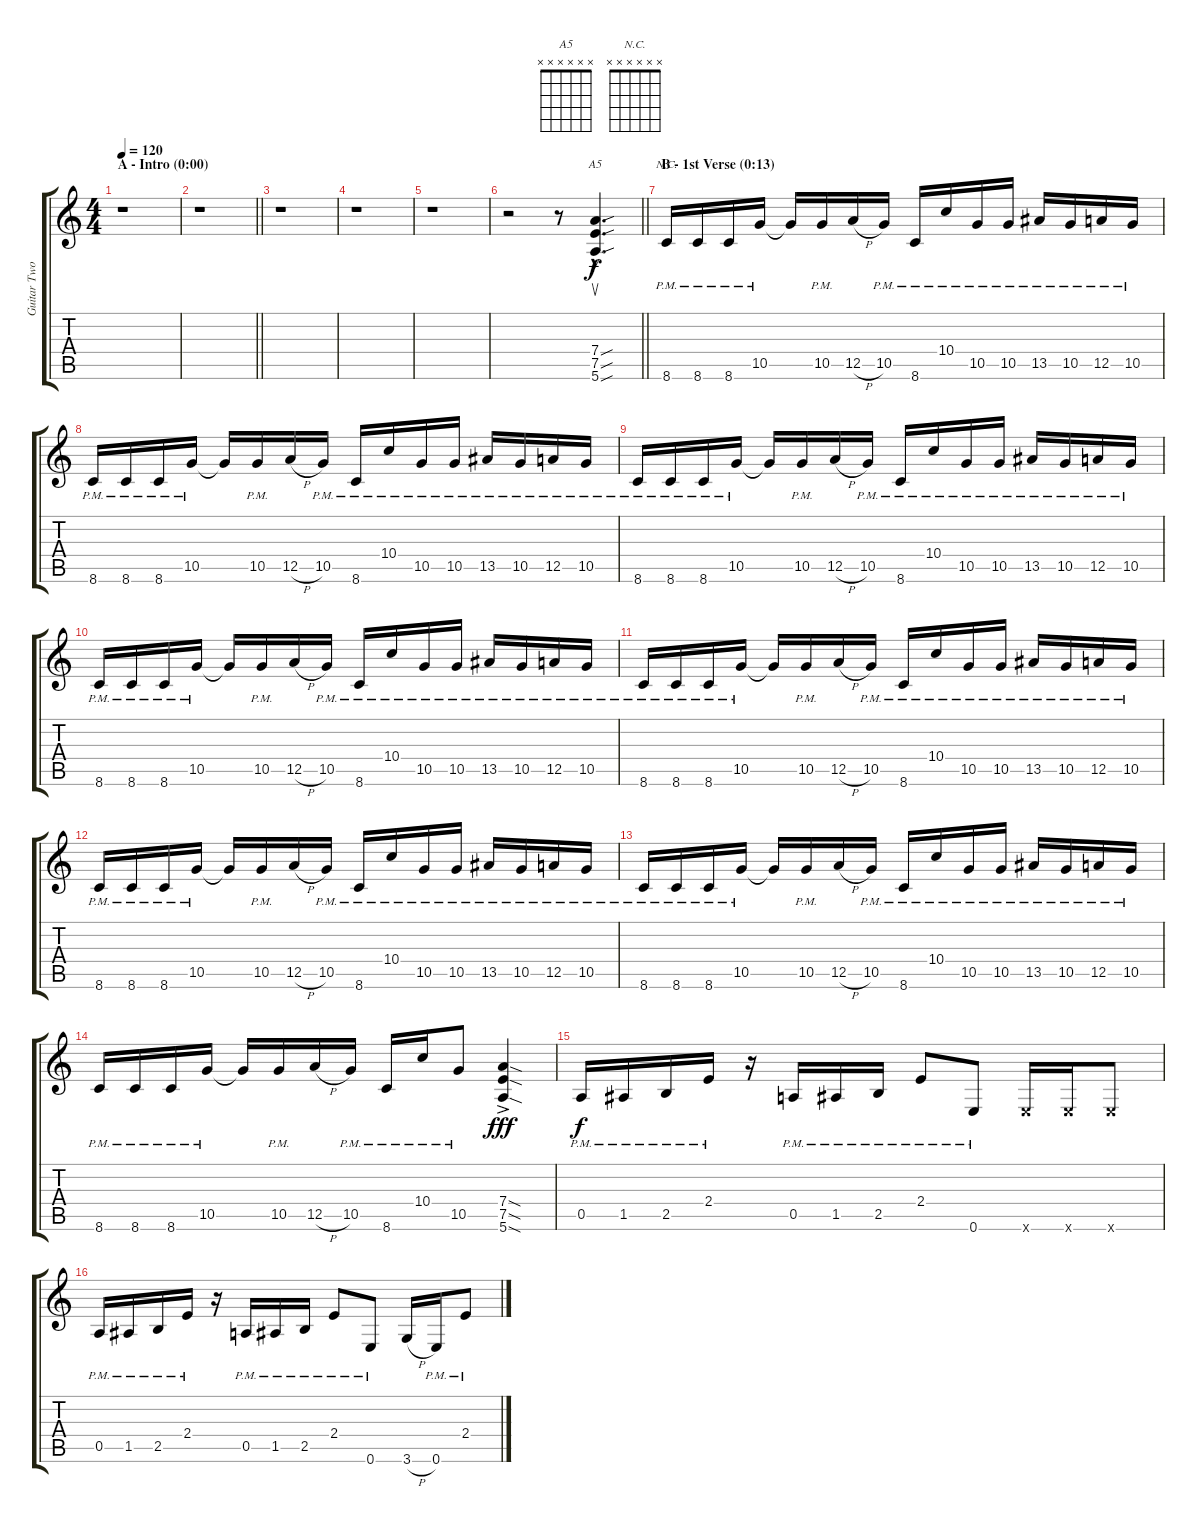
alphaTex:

\track ("Guitar Two" "Guitar Two") {instrument distortionguitar}
\staff {score tabs}
\tuning (E4 B3 G3 D3 A2 E2) {hide}
\chord ("A5" x x x x x x) {firstfret 0}
\chord ("N.C." x x x x x x) {firstfret 0}
\ts (4 4)
\section ("" "A - Intro (0:00)")
\tempo 120
\clef g2
\ks c
r.1{dy f instrument distortionguitar} |
\barLineRight lightlight
r.1 |
r.1 |
r.1 |
r.1 |
\barLineRight lightlight
r.2 r.8 (7.4{sou hac} 7.5{sou hac} 5.6{sou hac}).4{d su ch "A5"} |
\section ("" "B - 1st Verse (0:13)")
8.6{pm}.16{ch "N.C."} 8.6{pm}.16 8.6{pm}.16 10.5{pm}.16 10.5{t}.16 10.5{pm}.16 12.5{h}.16 10.5{pm}.16 8.6{pm}.16 10.4{pm}.16 10.5{pm}.16 10.5{pm}.16 13.5{pm}.16 10.5{pm}.16 12.5{pm}.16 10.5{pm}.16 |
8.6{pm}.16 8.6{pm}.16 8.6{pm}.16 10.5{pm}.16 10.5{t}.16 10.5{pm}.16 12.5{h}.16 10.5{pm}.16 8.6{pm}.16 10.4{pm}.16 10.5{pm}.16 10.5{pm}.16 13.5{pm}.16 10.5{pm}.16 12.5{pm}.16 10.5{pm}.16 |
8.6{pm}.16 8.6{pm}.16 8.6{pm}.16 10.5{pm}.16 10.5{t}.16 10.5{pm}.16 12.5{h}.16 10.5{pm}.16 8.6{pm}.16 10.4{pm}.16 10.5{pm}.16 10.5{pm}.16 13.5{pm}.16 10.5{pm}.16 12.5{pm}.16 10.5{pm}.16 |
8.6{pm}.16 8.6{pm}.16 8.6{pm}.16 10.5{pm}.16 10.5{t}.16 10.5{pm}.16 12.5{h}.16 10.5{pm}.16 8.6{pm}.16 10.4{pm}.16 10.5{pm}.16 10.5{pm}.16 13.5{pm}.16 10.5{pm}.16 12.5{pm}.16 10.5{pm}.16 |
8.6{pm}.16 8.6{pm}.16 8.6{pm}.16 10.5{pm}.16 10.5{t}.16 10.5{pm}.16 12.5{h}.16 10.5{pm}.16 8.6{pm}.16 10.4{pm}.16 10.5{pm}.16 10.5{pm}.16 13.5{pm}.16 10.5{pm}.16 12.5{pm}.16 10.5{pm}.16 |
8.6{pm}.16 8.6{pm}.16 8.6{pm}.16 10.5{pm}.16 10.5{t}.16 10.5{pm}.16 12.5{h}.16 10.5{pm}.16 8.6{pm}.16 10.4{pm}.16 10.5{pm}.16 10.5{pm}.16 13.5{pm}.16 10.5{pm}.16 12.5{pm}.16 10.5{pm}.16 |
8.6{pm}.16 8.6{pm}.16 8.6{pm}.16 10.5{pm}.16 10.5{t}.16 10.5{pm}.16 12.5{h}.16 10.5{pm}.16 8.6{pm}.16 10.4{pm}.16 10.5{pm}.16 10.5{pm}.16 13.5{pm}.16 10.5{pm}.16 12.5{pm}.16 10.5{pm}.16 |
8.6{pm}.16 8.6{pm}.16 8.6{pm}.16 10.5{pm}.16 10.5{t}.16 10.5{pm}.16 12.5{h}.16 10.5{pm}.16 8.6{pm}.16 10.4{pm}.16 10.5{pm}.8 (7.4{sod} 7.5{sod} 5.6{sod ac}).4{dy fff} |
0.5{pm}.16{dy f} 1.5{pm}.16 2.5{pm}.16 2.4{pm}.16 r.16 0.5{pm}.16 1.5{pm}.16 2.5{pm}.16 2.4{pm}.8 0.6{pm}.8 0.6{x}.16 0.6{x}.16 0.6{x}.8 |
0.5{pm}.16 1.5{pm}.16 2.5{pm}.16 2.4{pm}.16 r.16 0.5{pm}.16 1.5{pm}.16 2.5{pm}.16 2.4{pm}.8 0.6{pm}.8 3.6{h}.16 0.6{pm}.16 2.4{pm}.8
